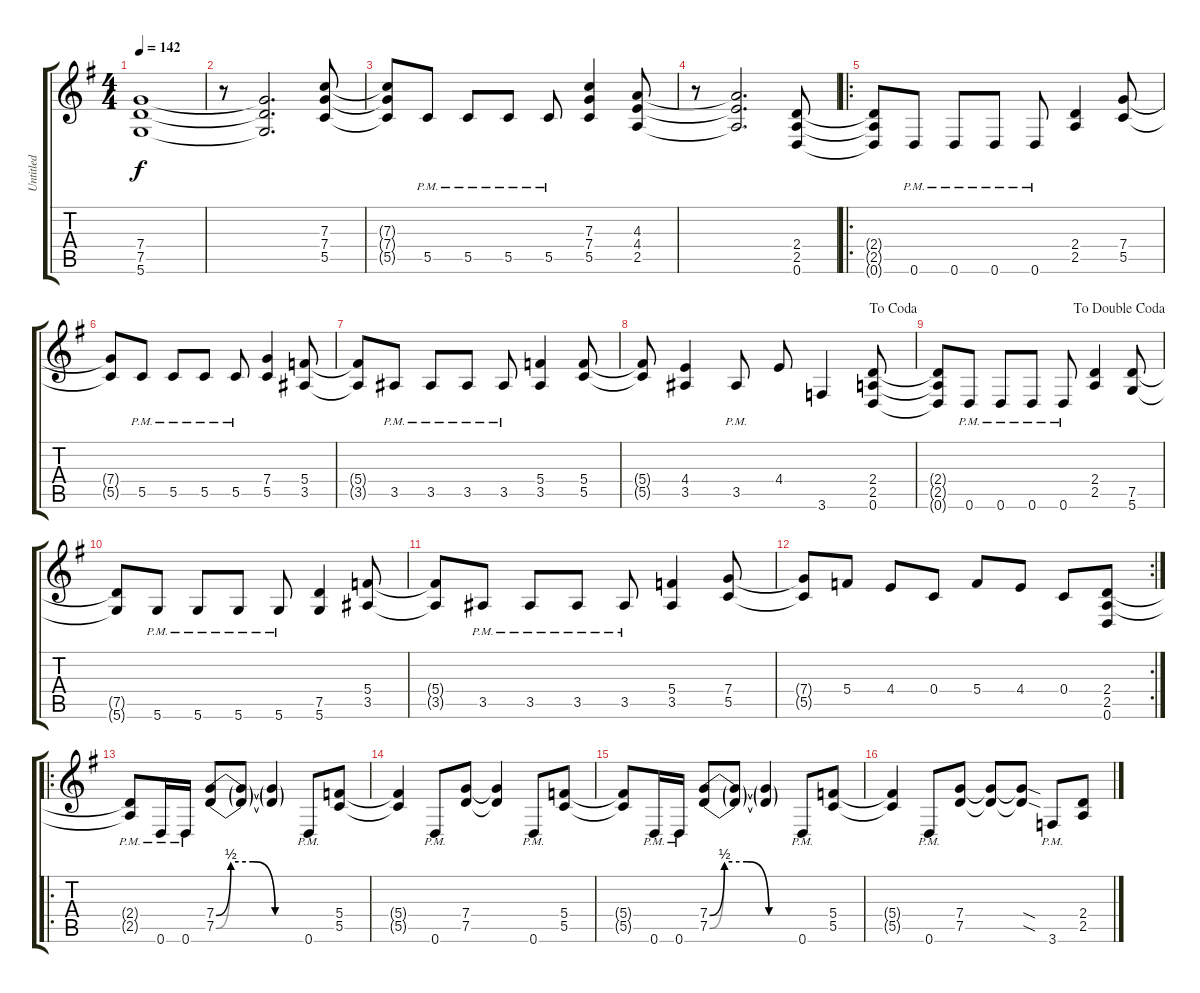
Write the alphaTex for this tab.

\track ("Untitled" "Untitled") {instrument distortionguitar}
\staff {score tabs}
\tuning (D4 A3 F3 C3 G2 D2) {hide}
\ts (4 4)
\tempo 142
\clef g2
\ks g
(7.4{t} 7.5{t} 5.6{t}).1{dy f} |
r.8 (7.4{t} 7.5{t} 5.6{t}).2{d} (7.3 7.4 5.5).8 |
(7.3{t} 7.4{t} 5.5{t}).8 5.5{pm}.8 5.5{pm}.8 5.5{pm}.8 5.5{pm}.8 (7.3 7.4 5.5).4 (4.3 4.4 2.5).8 |
r.8 (4.3{t} 4.4{t} 2.5{t}).2{d} (2.4 2.5 0.6).8 |
\ro
(2.4{t} 2.5{t} 0.6{t}).8 0.6{pm}.8 0.6{pm}.8 0.6{pm}.8 0.6{pm}.8 (2.4 2.5).4 (7.4 5.5).8 |
(7.4{t} 5.5{t}).8 5.5{pm}.8 5.5{pm}.8 5.5{pm}.8 5.5{pm}.8 (7.4 5.5).4 (5.4 3.5).8 |
(5.4{t} 3.5{t}).8 3.5{pm}.8 3.5{pm}.8 3.5{pm}.8 3.5{pm}.8 (5.4 3.5).4 (5.4 5.5).8 |
\jump dacoda
(5.4{t} 5.5{t}).8 (4.4 3.5).4 3.5{pm}.8 4.4.8 3.6.4 (2.4 2.5 0.6).8 |
\jump dadoublecoda
(2.4{t} 2.5{t} 0.6{t}).8 0.6{pm}.8 0.6{pm}.8 0.6{pm}.8 0.6{pm}.8 (2.4 2.5).4 (7.5 5.6).8 |
(7.5{t} 5.6{t}).8 5.6{pm}.8 5.6{pm}.8 5.6{pm}.8 5.6{pm}.8 (7.5 5.6).4 (5.4 3.5).8 |
(5.4{t} 3.5{t}).8 3.5{pm}.8 3.5{pm}.8 3.5{pm}.8 3.5{pm}.8 (5.4 3.5).4 (7.4 5.5).8 |
\rc 2
(7.4{t} 5.5{t}).8 5.4.8 4.4.8 0.4.8 5.4.8 4.4.8 0.4.8 (2.4 2.5 0.6).8 |
\ro
(2.4{pm t} 2.5{pm t}).8 0.6{pm}.16 0.6{pm}.16 (7.4{be (custom 0 0 10 2 25 2 40 0 60 0)} 7.5{be (custom 0 0 10 2 25 2 40 0 60 0)}).8 (7.4{t} 7.5{t}).8 (7.4{t} 7.5{t}).4 0.6{pm}.8 (5.4 5.5).8 |
(5.4{t} 5.5{t}).4 0.6{pm}.8 (7.4 7.5).8 (7.4{t} 7.5{t}).4 0.6{pm}.8 (5.4 5.5).8 |
(5.4{t} 5.5{t}).8 0.6{pm}.16 0.6{pm}.16 (7.4{be (custom 0 0 10 2 25 2 40 0 60 0)} 7.5{be (custom 0 0 10 2 25 2 40 0 60 0)}).8 (7.4{t} 7.5{t}).8 (7.4{t} 7.5{t}).4 0.6{pm}.8 (5.4 5.5).8 |
(5.4{t} 5.5{t}).4 0.6{pm}.8 (7.4 7.5).8 (7.4{t} 7.5{t}).8 (7.4{sod t} 7.5{sod t}).8 3.6{pm}.8 (2.4 2.5).8
